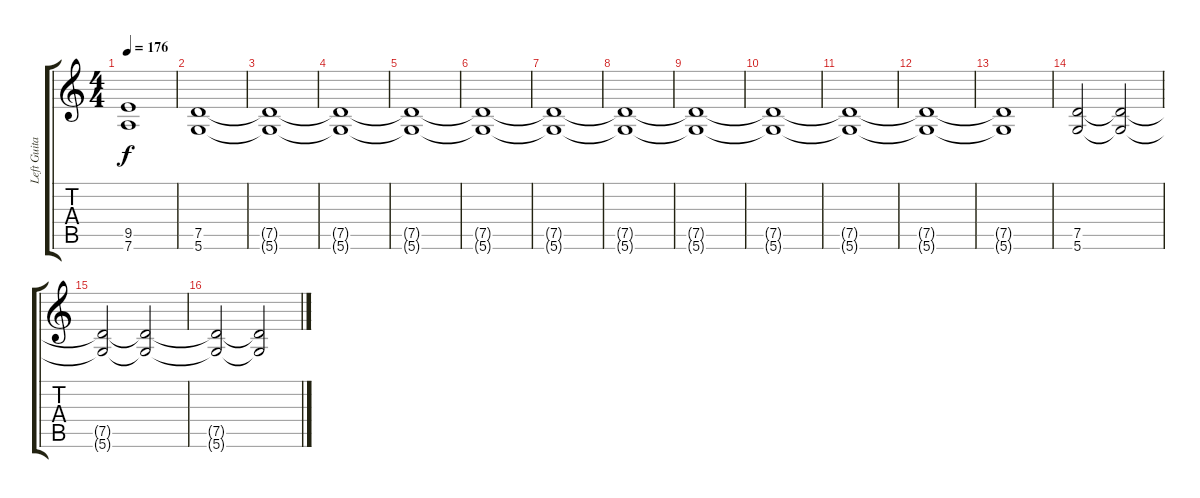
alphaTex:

\track ("Left Guitar" "Left Guita") {instrument distortionguitar}
\staff {score tabs}
\tuning (D4 A3 F3 C3 G2 D2) {hide}
\ts (4 4)
\tempo 176
\clef g2
\ks c
(9.5 7.6).1{dy f} |
(7.5 5.6).1 |
(7.5{t} 5.6{t}).1 |
(7.5{t} 5.6{t}).1 |
(7.5{t} 5.6{t}).1 |
(7.5{t} 5.6{t}).1 |
(7.5{t} 5.6{t}).1 |
(7.5{t} 5.6{t}).1 |
(7.5{t} 5.6{t}).1 |
(7.5{t} 5.6{t}).1 |
(7.5{t} 5.6{t}).1 |
(7.5{t} 5.6{t}).1 |
(7.5{t} 5.6{t}).1 |
(7.5 5.6).2 (7.5{t} 5.6{t}).2 |
(7.5{t} 5.6{t}).2 (7.5{t} 5.6{t}).2 |
(7.5{t} 5.6{t}).2 (7.5{t} 5.6{t}).2
